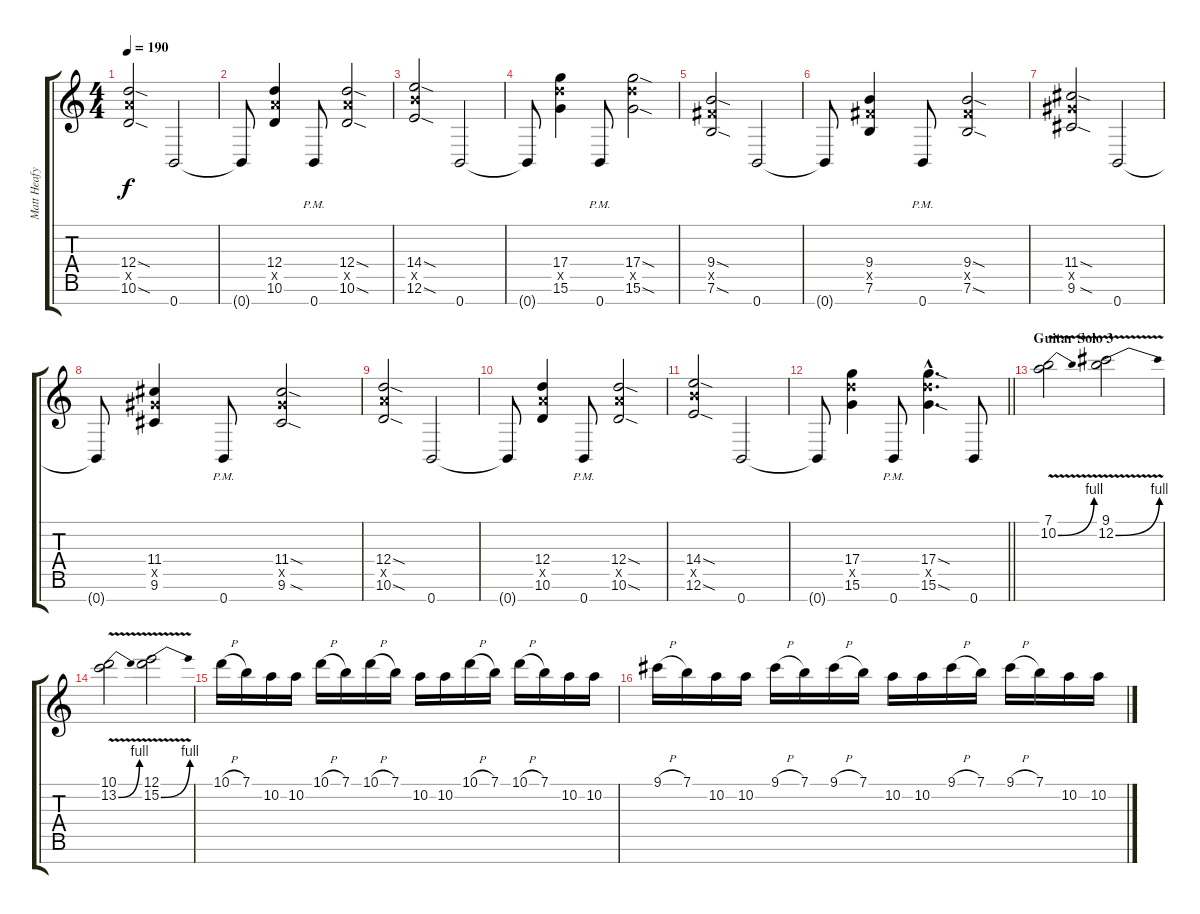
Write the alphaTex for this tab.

\track ("Matt Heafy" "Matt Heafy") {instrument distortionguitar}
\staff {score tabs}
\tuning (E4 B3 G3 D3 A2 E2 B1) {hide}
\ts (4 4)
\tempo 190
\clef g2
\ks c
(12.4{sod} 12.5{x} 10.6{sod}).2{dy f} 0.7.2 |
0.7{t}.8 (12.4 12.5{x} 10.6).4 0.7{pm}.8 (12.4{sod} 12.5{x} 10.6{sod}).2 |
(14.4{sod} 14.5{x} 12.6{sod}).2 0.7.2 |
0.7{t}.8 (17.4 17.5{x} 15.6).4 0.7{pm}.8 (17.4{sod} 17.5{x} 15.6{sod}).2 |
(9.4{sod} 9.5{x} 7.6{sod}).2 0.7.2 |
0.7{t}.8 (9.4 9.5{x} 7.6).4 0.7{pm}.8 (9.4{sod} 9.5{x} 7.6{sod}).2 |
(11.4{sod} 11.5{x} 9.6{sod}).2 0.7.2 |
0.7{t}.8 (11.4 11.5{x} 9.6).4 0.7{pm}.8 (11.4{sod} 11.5{x} 9.6{sod}).2 |
(12.4{sod} 12.5{x} 10.6{sod}).2 0.7.2 |
0.7{t}.8 (12.4 12.5{x} 10.6).4 0.7{pm}.8 (12.4{sod} 12.5{x} 10.6{sod}).2 |
(14.4{sod} 14.5{x} 12.6{sod}).2 0.7.2 |
\barLineRight lightlight
0.7{t}.8 (17.4 17.5{x} 15.6).4 0.7{pm}.8 (17.4{sod hac} 17.5{hac x} 15.6{sod hac}).4{d} 0.7.8 |
\section ("" "Guitar Solo 3")
(7.1 10.2{be (bend 0 0 60 4) v}).2 (9.1 12.2{be (bend 0 0 60 4) v}).2 |
(10.1 13.2{be (bend 0 0 60 4) v}).2 (12.1 15.2{be (bend 0 0 60 4) v}).2 |
10.1{h}.16 7.1.16 10.2.16 10.2.16 10.1{h}.16 7.1.16 10.1{h}.16 7.1.16 10.2.16 10.2.16 10.1{h}.16 7.1.16 10.1{h}.16 7.1.16 10.2.16 10.2.16 |
9.1{h}.16 7.1.16 10.2.16 10.2.16 9.1{h}.16 7.1.16 9.1{h}.16 7.1.16 10.2.16 10.2.16 9.1{h}.16 7.1.16 9.1{h}.16 7.1.16 10.2.16 10.2.16
